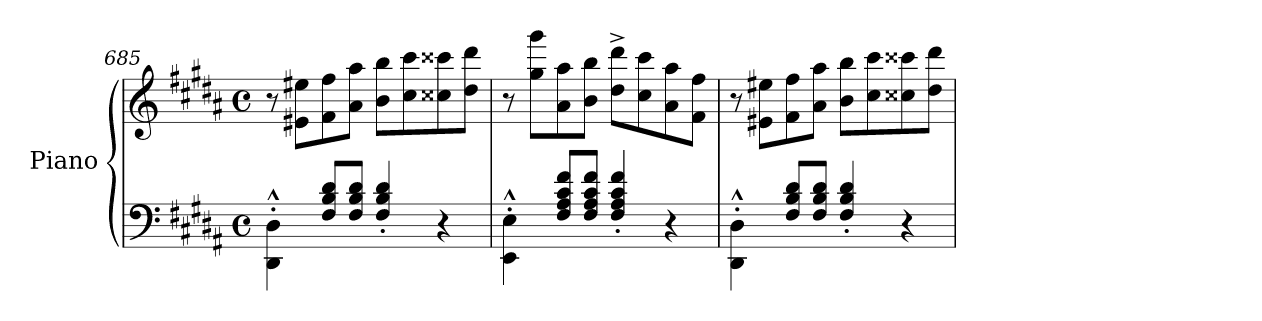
**kern	**kern
*part1	*part1
*staff2	*staff1
*I"Piano	*
*I'Pno	*
*clefF4	*clefG2
*k[f#c#g#d#a#]	*k[f#c#g#d#a#]
*M4/4	*M4/4
*met(c)	*met(c)
=685	=685
4DD#\'^^ 4D#\'^^	8r
.	8e#X\ 8ee#X\L
8F#/ 8B/ 8d#/L	8f#\ 8ff#\
8F#/ 8B/ 8d#/J	8a#\ 8aa#\J
4F#/' 4B/' 4d#/'	8b\ 8bb\L
.	8cc#\ 8ccc#\
4r	8cc##X\ 8ccc##X\
.	8dd#\ 8ddd#\J
=686	=686
4EE\'^^ 4E\'^^	8r
.	8gg#\ 8ggg#\L
8F#/ 8A#/ 8c#/ 8f#/L	8a#\ 8aa#\
8F#/ 8A#/ 8c#/ 8f#/J	8b\ 8bb\J
4F#/' 4A#/' 4c#/' 4f#/'	8dd#\^ 8ddd#\^L
.	8cc#\ 8ccc#\
4r	8a#\ 8aa#\
.	8f#\ 8ff#\J
!!LO:LB:g=z
=687	=687
4DD#\'^^ 4D#\'^^	8r
.	8e#X\ 8ee#X\L
8F#/ 8B/ 8d#/L	8f#\ 8ff#\
8F#/ 8B/ 8d#/J	8a#\ 8aa#\J
4F#/' 4B/' 4d#/'	8b\ 8bb\L
.	8cc#\ 8ccc#\
4r	8cc##X\ 8ccc##X\
.	8dd#\ 8ddd#\J
=	=
*-	*-
